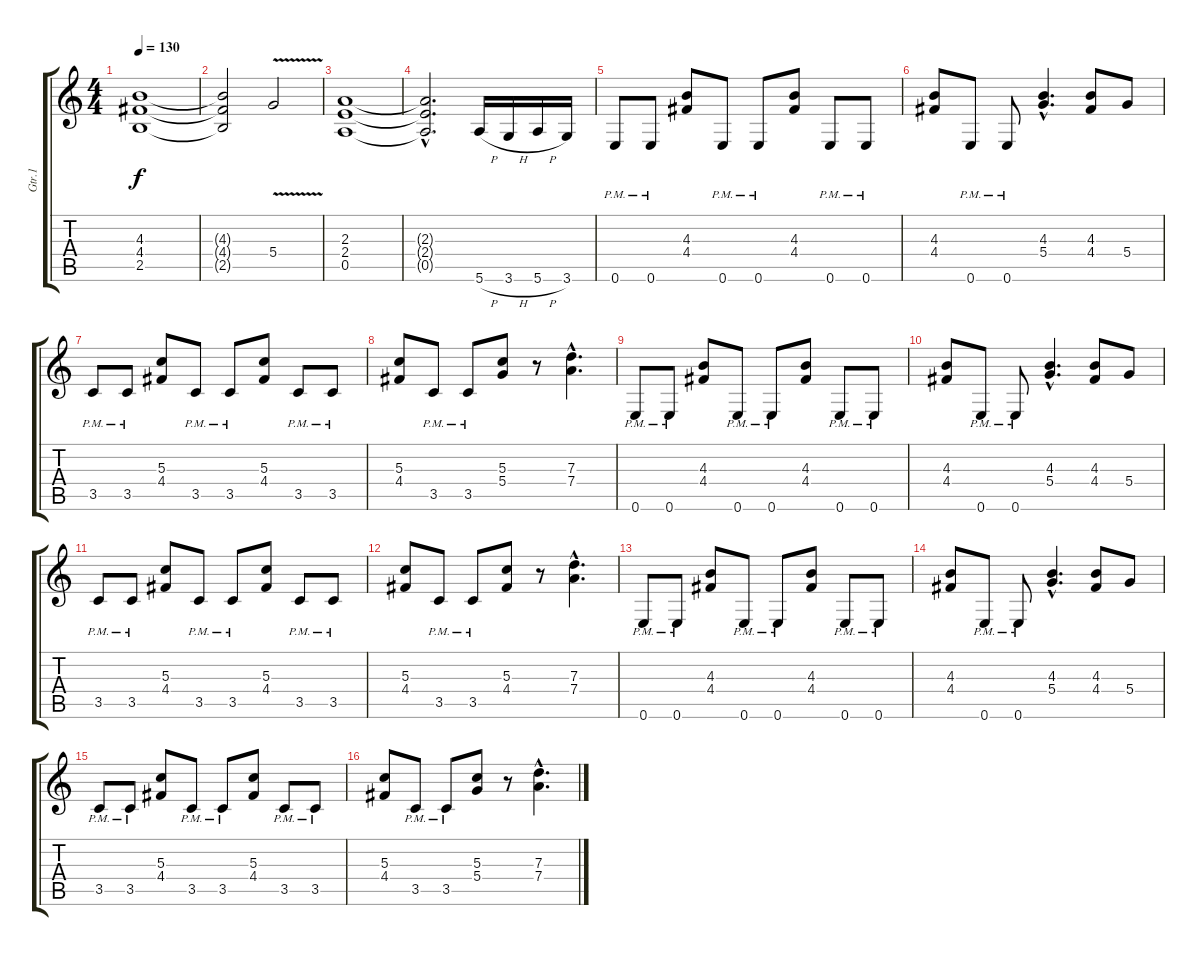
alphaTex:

\track ("Gtr.1" "Gtr.1") {instrument distortionguitar}
\staff {score tabs}
\tuning (E4 B3 G3 D3 A2 E2) {hide}
\ts (4 4)
\tempo 130
\clef g2
\ks c
(4.3 4.4 2.5).1{dy f} |
(4.3{t} 4.4{t} 2.5{t}).2 5.4{v}.2 |
(2.3 2.4 0.5).1 |
(2.3{hac t} 2.4{hac t} 0.5{hac t}).2{d} 5.6{h}.16 3.6{h}.16 5.6{h}.16 3.6.16 |
0.6{pm}.8 0.6{pm}.8 (4.3 4.4).8 0.6{pm}.8 0.6{pm}.8 (4.3 4.4).8 0.6{pm}.8 0.6{pm}.8 |
(4.3 4.4).8 0.6{pm}.8 0.6{pm}.8 (4.3{hac} 5.4{hac}).4{d} (4.3 4.4).8 5.4.8 |
3.5{pm}.8 3.5{pm}.8 (5.3 4.4).8 3.5{pm}.8 3.5{pm}.8 (5.3 4.4).8 3.5{pm}.8 3.5{pm}.8 |
(5.3 4.4).8 3.5{pm}.8 3.5{pm}.8 (5.3 5.4).8 r.8 (7.3{hac} 7.4{hac}).4{d} |
0.6{pm}.8 0.6{pm}.8 (4.3 4.4).8 0.6{pm}.8 0.6{pm}.8 (4.3 4.4).8 0.6{pm}.8 0.6{pm}.8 |
(4.3 4.4).8 0.6{pm}.8 0.6{pm}.8 (4.3{hac} 5.4{hac}).4{d} (4.3 4.4).8 5.4.8 |
3.5{pm}.8 3.5{pm}.8 (5.3 4.4).8 3.5{pm}.8 3.5{pm}.8 (5.3 4.4).8 3.5{pm}.8 3.5{pm}.8 |
(5.3 4.4).8 3.5{pm}.8 3.5{pm}.8 (5.3 4.4).8 r.8 (7.3{hac} 7.4{hac}).4{d} |
0.6{pm}.8 0.6{pm}.8 (4.3 4.4).8 0.6{pm}.8 0.6{pm}.8 (4.3 4.4).8 0.6{pm}.8 0.6{pm}.8 |
(4.3 4.4).8 0.6{pm}.8 0.6{pm}.8 (4.3{hac} 5.4{hac}).4{d} (4.3 4.4).8 5.4.8 |
3.5{pm}.8 3.5{pm}.8 (5.3 4.4).8 3.5{pm}.8 3.5{pm}.8 (5.3 4.4).8 3.5{pm}.8 3.5{pm}.8 |
(5.3 4.4).8 3.5{pm}.8 3.5{pm}.8 (5.3 5.4).8 r.8 (7.3{hac} 7.4{hac}).4{d}
